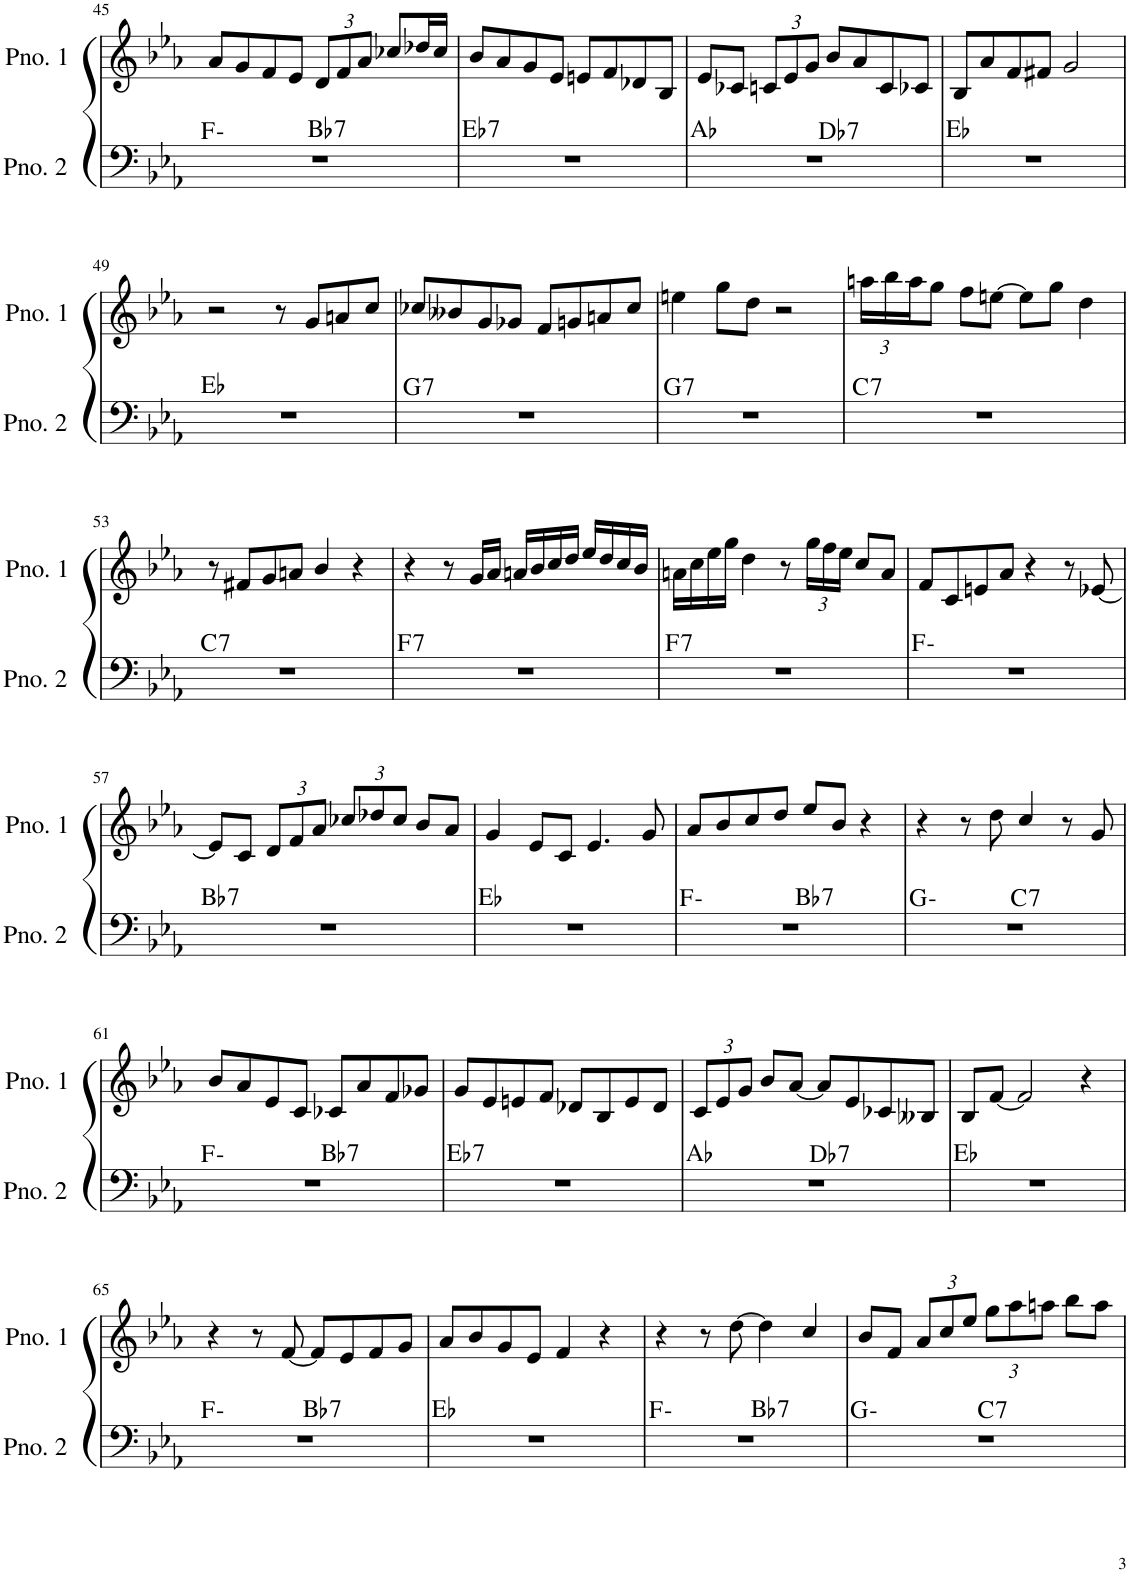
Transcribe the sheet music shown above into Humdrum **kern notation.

**kern	**harte	**kern
*part2	*part2	*part1
*staff2	*	*staff1
*I"ピアノ 2	*	*I"ピアノ 1
!!LO:PB:g=z
*clefF4	*	*clefG2
*k[b-e-a-]	*	*k[b-e-a-]
*M4/4	*	*M4/4
=45	=45	=45
*^	*	*
1r	2ryy	F:min	8a-/L
.	.	.	8g/
.	.	.	8f/
.	.	.	8e-/J
*	*	*	*Xbrackettup
!	!	!LO:H:kt=7	!
.	2ryy	Bb:7	12d/L
.	.	.	12f/
.	.	.	12a-/J
.	.	.	8cc-X/L
.	.	.	16dd-X/L
.	.	.	16cc-/JJ
=46	=46	=46	=46
!	!	!LO:H:kt=7	!
*v	*v	*	*
1r	Eb:7	8b-/L
.	.	8a-/
.	.	8g/
.	.	8e-/J
.	.	8en/L
.	.	8f/
.	.	8d-X/
.	.	8B-/J
=47	=47	=47
*^	*	*
1r	2ryy	Ab:maj	8e-/L
.	.	.	8c-X/J
.	.	.	12cn/L
.	.	.	12e-/
.	.	.	12g/J
!	!	!LO:H:kt=7	!
.	2ryy	Db:7	8b-/L
.	.	.	8a-/
.	.	.	8c/
.	.	.	8c-X/J
*v	*v	*	*
=48	=48	=48
1r	Eb:maj	8B-/L
.	.	8a-/
.	.	8f/
.	.	8f#X/J
.	.	2g/
!!LO:LB:g=z
=49	=49	=49
1r	Eb:maj	2r
.	.	8r
.	.	8g/L
.	.	8an/
.	.	8cc/J
=50	=50	=50
!	!LO:H:kt=7	!
1r	G:7	8cc-X/L
.	.	8b--X/
.	.	8g/
.	.	8g-X/J
.	.	8f/L
.	.	8gn/
.	.	8an/
.	.	8cc-/J
=51	=51	=51
!	!LO:H:kt=7	!
1r	G:7	4een\
.	.	8gg\L
.	.	8dd\J
.	.	2r
=52	=52	=52
!	!LO:H:kt=7	!
1r	C:7	24aan\LL
.	.	24bb-\
.	.	24aa\J
.	.	8gg\J
.	.	8ff\L
.	.	[8een\J
.	.	8ee\L]
.	.	8gg\J
.	.	4dd\
!!LO:LB:g=z
=53	=53	=53
!	!LO:H:kt=7	!
1r	C:7	8r
.	.	8f#X/L
.	.	8g/
.	.	8an/J
.	.	4b-/
.	.	4r
=54	=54	=54
!	!LO:H:kt=7	!
1r	F:7	4r
.	.	8r
.	.	16g/LL
.	.	16a-/JJ
.	.	16an/LL
.	.	16b-/
.	.	16cc/
.	.	16dd/JJ
.	.	16ee-/LL
.	.	16dd/
.	.	16cc/
.	.	16b-/JJ
=55	=55	=55
!	!LO:H:kt=7	!
1r	F:7	16an\LL
.	.	16cc\
.	.	16ee-\
.	.	16gg\JJ
.	.	4dd\
.	.	8r
.	.	24gg\LL
.	.	24ff\
.	.	24ee-\JJ
.	.	8cc/L
.	.	8a/J
=56	=56	=56
1r	F:min	8f/L
.	.	8c/
.	.	8en/
.	.	8a-/J
.	.	4r
.	.	8r
.	.	[8e-X/
!!LO:LB:g=z
=57	=57	=57
!	!LO:H:kt=7	!
1r	Bb:7	8e-/L]
.	.	8c/J
.	.	12d/L
.	.	12f/
.	.	12a-/J
.	.	12cc-X/L
.	.	12dd-X/
.	.	12cc-/J
.	.	8b-/L
.	.	8a-/J
=58	=58	=58
1r	Eb:maj	4g/
.	.	8e-/L
.	.	8c/J
.	.	4.e-/
.	.	8g/
=59	=59	=59
*^	*	*
1r	2ryy	F:min	8a-/L
.	.	.	8b-/
.	.	.	8cc/
.	.	.	8dd/J
!	!	!LO:H:kt=7	!
.	2ryy	Bb:7	8ee-/L
.	.	.	8b-/J
.	.	.	4r
=60	=60	=60	=60
1r	2ryy	G:min	4r
.	.	.	8r
.	.	.	8dd\
!	!	!LO:H:kt=7	!
.	2ryy	C:7	4cc/
.	.	.	8r
.	.	.	8g/
!!LO:LB:g=z
=61	=61	=61	=61
1r	2ryy	F:min	8b-/L
.	.	.	8a-/
.	.	.	8e-/
.	.	.	8c/J
!	!	!LO:H:kt=7	!
.	2ryy	Bb:7	8c-X/L
.	.	.	8a-/
.	.	.	8f/
.	.	.	8g-X/J
=62	=62	=62	=62
!	!	!LO:H:kt=7	!
*v	*v	*	*
1r	Eb:7	8g/L
.	.	8e-/
.	.	8en/
.	.	8f/J
.	.	8d-X/L
.	.	8B-/
.	.	8e/
.	.	8d-/J
=63	=63	=63
*^	*	*
1r	2ryy	Ab:maj	12c/L
.	.	.	12e-/
.	.	.	12g/J
.	.	.	8b-/L
.	.	.	[8a-/J
!	!	!LO:H:kt=7	!
.	2ryy	Db:7	8a-/L]
.	.	.	8e-/
.	.	.	8c-X/
.	.	.	8B--X/J
*v	*v	*	*
=64	=64	=64
1r	Eb:maj	8B-/L
.	.	[8f/J
.	.	2f/]
.	.	4r
!!LO:LB:g=z
=65	=65	=65
*^	*	*
1r	2ryy	F:min	4r
.	.	.	8r
.	.	.	[8f/
!	!	!LO:H:kt=7	!
.	2ryy	Bb:7	8f/L]
.	.	.	8e-/
.	.	.	8f/
.	.	.	8g/J
*v	*v	*	*
=66	=66	=66
1r	Eb:maj	8a-/L
.	.	8b-/
.	.	8g/
.	.	8e-/J
.	.	4f/
.	.	4r
=67	=67	=67
*^	*	*
1r	2ryy	F:min	4r
.	.	.	8r
.	.	.	[8dd\
!	!	!LO:H:kt=7	!
.	2ryy	Bb:7	4dd\]
.	.	.	4cc/
=68	=68	=68	=68
1r	2ryy	G:min	8b-/L
.	.	.	8f/J
.	.	.	12a-/L
.	.	.	12cc/
.	.	.	12ee-/J
!	!	!LO:H:kt=7	!
.	2ryy	C:7	12gg\L
.	.	.	12aa-\
.	.	.	12aan\J
.	.	.	8bb-\L
.	.	.	8aa\J
*v	*v	*	*
=	=	=
*-	*-	*-
